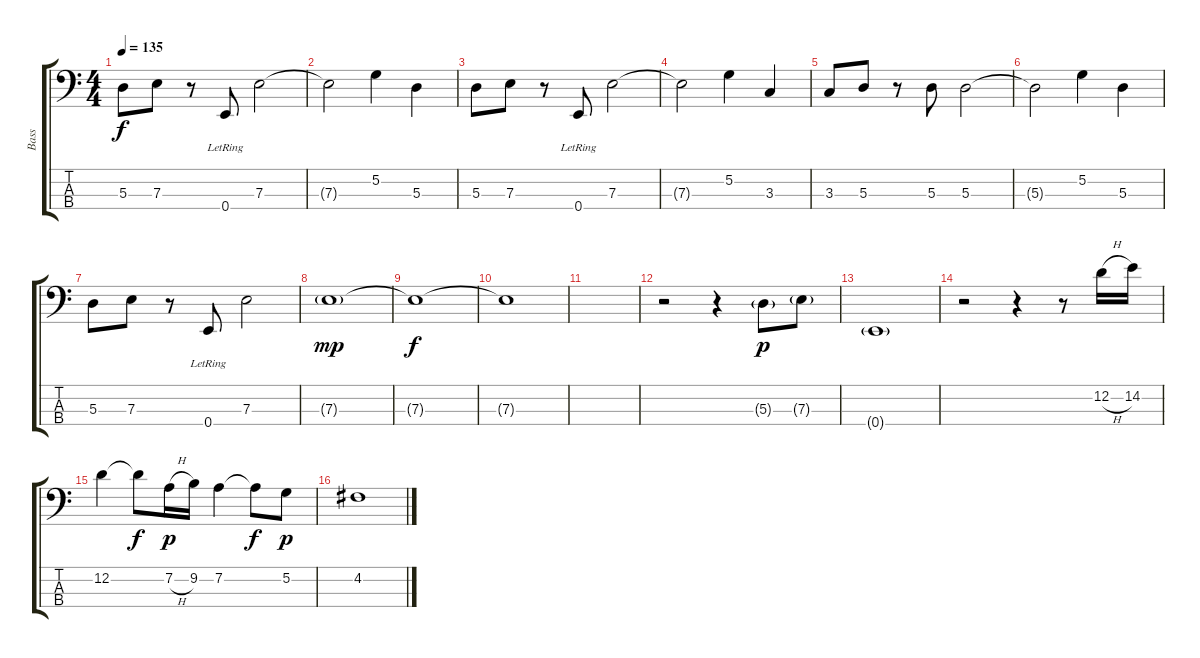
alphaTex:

\track ("Bass" "Bass") {instrument electricbassfinger}
\staff {score tabs}
\tuning (G2 D2 A1 E1) {hide}
\ts (4 4)
\tempo 135
\clef f4
\ks c
5.3.8{dy f} 7.3.8 r.8 0.4{lr}.8 7.3.2 |
7.3{t}.2 5.2.4 5.3.4 |
5.3.8 7.3.8 r.8 0.4{lr}.8 7.3.2 |
7.3{t}.2 5.2.4 3.3.4 |
3.3.8 5.3.8 r.8 5.3.8 5.3.2 |
5.3{t}.2 5.2.4 5.3.4 |
5.3.8 7.3.8 r.8 0.4{lr}.8 7.3.2 |
7.3{g}.1{dy mp} |
7.3{t}.1{dy f} |
7.3{t}.1 |
|
r.2 r.4 5.3{g}.8{dy p} 7.3{g}.8 |
0.4{g}.1 |
r.2 r.4 r.8 12.2{h}.16 14.2.16 |
12.2.4 12.2{t}.8{dy f} 7.2{h}.16{dy p} 9.2.16 7.2.4 7.2{t}.8{dy f} 5.2.8{dy p} |
4.2.1
